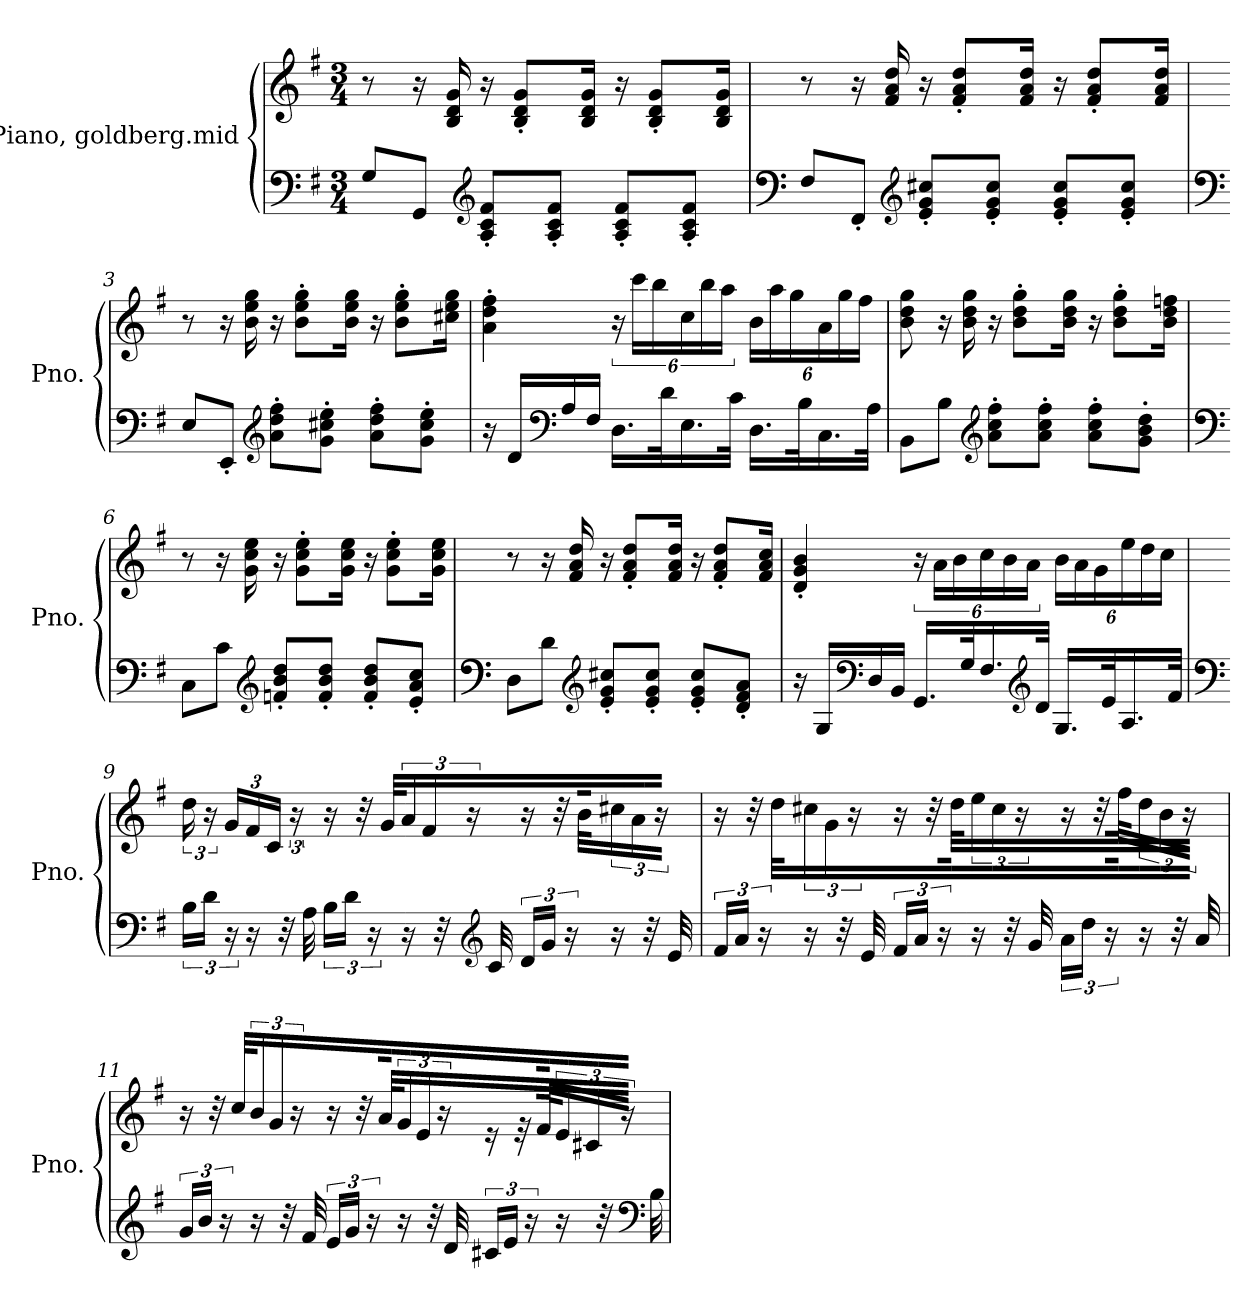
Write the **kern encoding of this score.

**kern	**kern
*part2	*part1
*staff2	*staff1
*I"Piano, goldberg.mid	*I"Piano, goldberg.mid
*I'Pno.	*I'Pno.
*clefF4	*clefG2
*k[f#]	*k[f#]
*M3/4	*M3/4
*MM120	*MM120
=1	=1
8G/L	8r
8GG/J	16r
.	16B/ 16d/ 16g/
*clefG2	*
8A/' 8c/' 8f#/'L	16r
.	8B/' 8d/' 8g/'L
8A/' 8c/' 8f#/'J	.
.	16B/ 16d/ 16g/Jk
8A/' 8c/' 8f#/'L	16r
.	8B/' 8d/' 8g/'L
8A/' 8c/' 8f#/'J	.
.	16B/ 16d/ 16g/Jk
=2	=2
*clefF4	*
8F#/L	8r
8FF#'/J	16r
.	16f#/ 16a/ 16dd/
*clefG2	*
8e/' 8g/' 8cc#X/'L	16r
.	8f#/' 8a/' 8dd/'L
8e/' 8g/' 8cc#/'J	.
.	16f#/ 16a/ 16dd/Jk
8e/' 8g/' 8cc#/'L	16r
.	8f#/' 8a/' 8dd/'L
8e/' 8g/' 8cc#/'J	.
.	16f#/ 16a/ 16dd/Jk
=3	=3
*clefF4	*
8E/L	8r
8EE'/J	16r
.	16b\ 16ee\ 16gg\
*clefG2	*
8a\' 8dd\' 8ff#\'L	16r
.	8b\' 8ee\' 8gg\'L
8g\' 8cc#X\' 8ee\'J	.
.	16b\ 16ee\ 16gg\Jk
8a\' 8dd\' 8ff#\'L	16r
.	8b\' 8ee\' 8gg\'L
8g\' 8cc#\' 8ee\'J	.
.	16cc#X\ 16ee\ 16gg\Jk
!!LO:LB:g=z
=4	=4
16r	4a\' 4dd\' 4ff#\'
16d/LL	.
*clefF4	*
16A/	.
16F#/JJ	.
16.D\LL	24r
.	24ccc\LL
.	24bb\
32d\K	.
*	*Xbrackettup
16.E\	24cc\
.	24bb\
.	24aa\JJ
32c\JJk	.
16.D\LL	24b\LL
.	24aa\
.	24gg\
32B\K	.
16.C\	24a\
.	24gg\
.	24ff#\JJ
32A\JJk	.
=5	=5
8BB\L	8b\ 8dd\ 8gg\
8B\J	16r
.	16b\ 16dd\ 16gg\
*clefG2	*
8a\' 8cc\' 8ff#\'L	16r
.	8b\' 8dd\' 8gg\'L
8a\' 8cc\' 8ff#\'J	.
.	16b\ 16dd\ 16gg\Jk
8a\' 8cc\' 8ff#\'L	16r
.	8b\' 8dd\' 8gg\'L
8g\' 8b\' 8dd\'J	.
.	16b\ 16dd\ 16ffn\Jk
=6	=6
*clefF4	*
8C\L	8r
8c\J	16r
.	16g\ 16cc\ 16ee\
*clefG2	*
8fn/' 8b/' 8dd/'L	16r
.	8g\' 8cc\' 8ee\'L
8f/' 8b/' 8dd/'J	.
.	16g\ 16cc\ 16ee\Jk
8f/' 8b/' 8dd/'L	16r
.	8g\' 8cc\' 8ee\'L
8e/' 8a/' 8cc/'J	.
.	16g\ 16cc\ 16ee\Jk
!!LO:LB:g=z
=7	=7
*clefF4	*
8D\L	8r
8d\J	16r
.	16f#/ 16a/ 16dd/
*clefG2	*
8e/' 8g/' 8cc#X/'L	16r
.	8f#/' 8a/' 8dd/'L
8e/' 8g/' 8cc#/'J	.
.	16f#/ 16a/ 16dd/Jk
8e/' 8g/' 8cc#/'L	16r
.	8f#/' 8a/' 8dd/'L
8d/' 8f#/' 8a/'J	.
.	16f#/ 16a/ 16cc/Jk
=8	=8
16r	4d/' 4g/' 4b/'
16G/LL	.
*clefF4	*
16D/	.
16BB/JJ	.
*	*brackettup
16.GG/LL	24r
.	24a\LL
.	24b\
32G/K	.
*	*Xbrackettup
16.F#/	24cc\
.	24b\
.	24a\JJ
*clefG2	*
32d/JJk	.
16.G/LL	24b\LL
.	24a\
.	24g\
32e/K	.
16.A/	24ee\
.	24dd\
.	24cc\JJ
32f#/JJk	.
!!LO:LB:g=z
=9	=9
*clefF4	*
*	*brackettup
24B\LL	24dd\
24d\JJ	24r
24r	24g/LL
16r	24f#/
.	24c/JJ
32r	.
.	24r
32A\	.
24B\LL	16r
24d\JJ	.
.	32r
24r	.
.	32g/KLL
16r	24a/
.	24f#/JJ
32r	.
.	24r
*clefG2	*
32c/	.
24d/LL	16r
24g/JJ	.
.	32r
24r	.
.	32b\KLL
16r	24cc#X\
.	24a\JJ
32r	.
.	24r
32e/	.
=10	=10
24f#/LL	16r
24a/JJ	.
.	32r
24r	.
.	32dd\KLL
16r	24cc#X\
.	24g\JJ
32r	.
.	24r
32e/	.
24f#/LL	16r
24a/JJ	.
.	32r
24r	.
.	32dd\KLL
16r	24ee\
.	24cc#\JJ
32r	.
.	24r
32g/	.
24a\LL	16r
24dd\JJ	.
.	32r
24r	.
.	32ff#\KLL
16r	24dd\
.	24b\JJ
32r	.
.	24r
32a/	.
!!LO:LB:g=z
=11	=11
24g/LL	16r
24b/JJ	.
.	32r
24r	.
.	32cc/KLL
16r	24b/
.	24g/JJ
32r	.
.	24r
32f#/	.
24e/LL	16r
24g/JJ	.
.	32r
24r	.
.	32a/KLL
16r	24g/
.	24e/JJ
32r	.
.	24r
32d/	.
24c#X/LL	16r
24e/JJ	.
.	32r
24r	.
.	32f#/KLL
16r	24e/
.	24c#X/JJ
32r	.
.	24r
*clefF4	*
32B\	.
=	=
*-	*-
